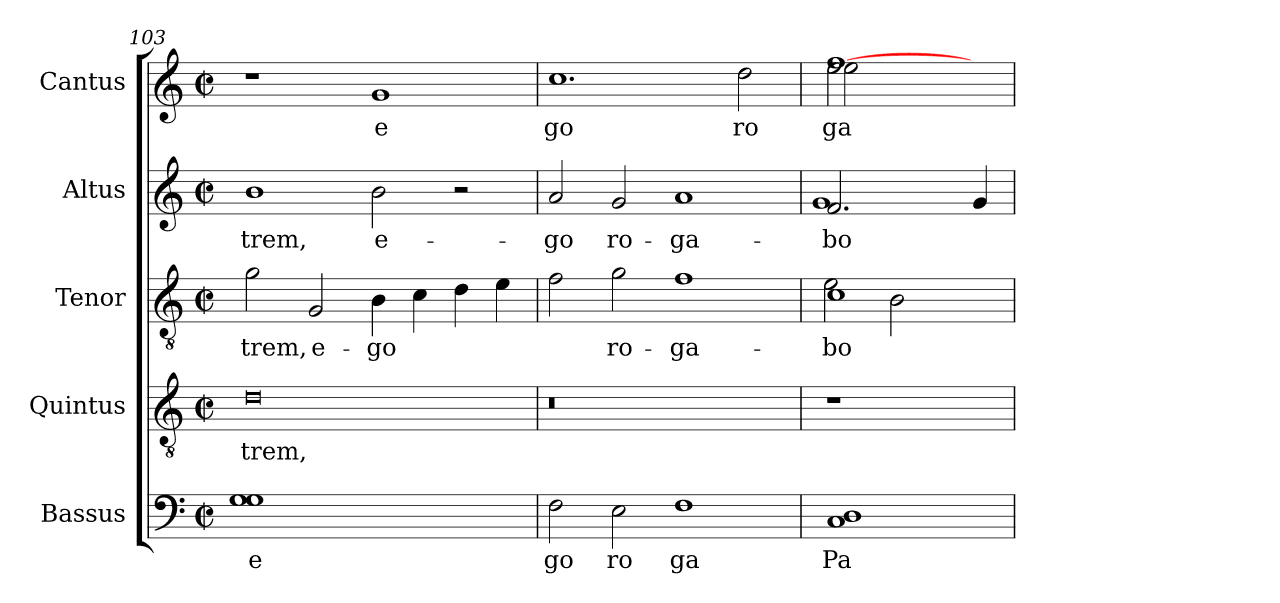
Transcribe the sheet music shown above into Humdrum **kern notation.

**kern	**text	**kern	**text	**kern	**text	**kern	**text	**kern	**text
*part5	*part5	*part4	*part4	*part3	*part3	*part2	*part2	*part1	*part1
*staff5	*staff5	*staff4	*staff4	*staff3	*staff3	*staff2	*staff2	*staff1	*staff1
*I"Bassus	*	*I"Quintus	*	*I"Tenor	*	*I"Altus	*	*I"Cantus	*
*clefF4	*	*clefGv2	*	*clefGv2	*	*clefG2	*	*clefG2	*
*M2/2	*	*M2/2	*	*M2/2	*	*M2/2	*	*M2/2	*
*met(c|)	*	*met(c|)	*	*met(c|)	*	*met(c|)	*	*met(c|)	*
=103	=103	=103	=103	=103	=103	=103	=103	=103	=103
!	!LO:LY:b:cj	!LO:N:vis=0	!LO:LY:b:cj	!	!LO:LY:b:cj	!	!LO:LY:b:cj	!	!
1G 1G	e	1d	-trem,	2g\	-trem,	1b	-trem,	1r	.
!	!	!	!	!	!LO:LY:b:cj	!	!	!	!
.	.	.	.	2G/	e-	.	.	.	.
!	!	!	!	!	!LO:LY:b:cj	!	!LO:LY:b:cj	!	!LO:LY:b:cj
1ryy	.	1ryy	.	4B\	-go	2b\	e-	1g	e
.	.	.	.	4c\	.	.	.	.	.
.	.	.	.	4d\	.	2r	.	.	.
.	.	.	.	4e\	.	.	.	.	.
=104	=104	=104	=104	=104	=104	=104	=104	=104	=104
!	!LO:LY:b:cj	!	!	!	!	!	!LO:LY:b:cj	!	!LO:LY:b:cj
2F\	go	0r	.	2f\	.	2a/	-go	1.cc	go
!	!LO:LY:b:cj	!	!	!	!LO:LY:b:cj	!	!LO:LY:b:cj	!	!
2E\	ro	.	.	2g\	ro-	2g/	ro-	.	.
!	!LO:LY:b:cj	!	!	!	!LO:LY:b:cj	!	!LO:LY:b:cj	!	!
1F	ga	.	.	1f	-ga-	1a	-ga-	.	.
!	!	!	!	!	!	!	!	!	!LO:LY:b:cj
.	.	.	.	.	.	.	.	2dd\	ro
=105	=105	=105	=105	=105	=105	=105	=105	=105	=105
!	!LO:LY:b:cj	!	!	!	!LO:LY:b:cj	!	!	!	!
*	*	*	*	*^	*	*	*	*	*
!	!	!	!	!	!	!LO:LY:b:cj	!	!LO:LY:b	!	!
*	*	*	*	*	*	*	*^	*	*	*
!	!	!	!	!	!	!	!	!	!LO:LY:b:cj	!	!LO:LY:b:cj
*	*	*	*	*	*	*	*	*	*	*^	*
!	!	!	!	!	!	!	!	!	!	!	!	!LO:LY:b:cj
*	*	*	*	*	*	*	*	*	*	*	*^	*
!	!	!	!	!	!	!	!	!	!	!	!	!	!LO:LY:b:cj
1C 1D	Pa	1r	.	1c	2e\	-bo	2.f/	1g	-bo	[>1ff	2ee\	2ee\	ga
.	.	.	.	.	2B\	.	.	.	.	.	4ryy	4ryy	.
.	.	.	.	.	.	.	2ryy	.	.	.	2ryy	2ryy	.
4ryy	.	4ryy	.	4ryy	4ryy	.	.	4g/	.	4ryy	.	.	.
*	*	*	*	*v	*v	*	*	*	*	*v	*v	*v	*
*	*	*	*	*	*	*v	*v	*	*	*
=	=	=	=	=	=	=	=	=	=
*-	*-	*-	*-	*-	*-	*-	*-	*-	*-
